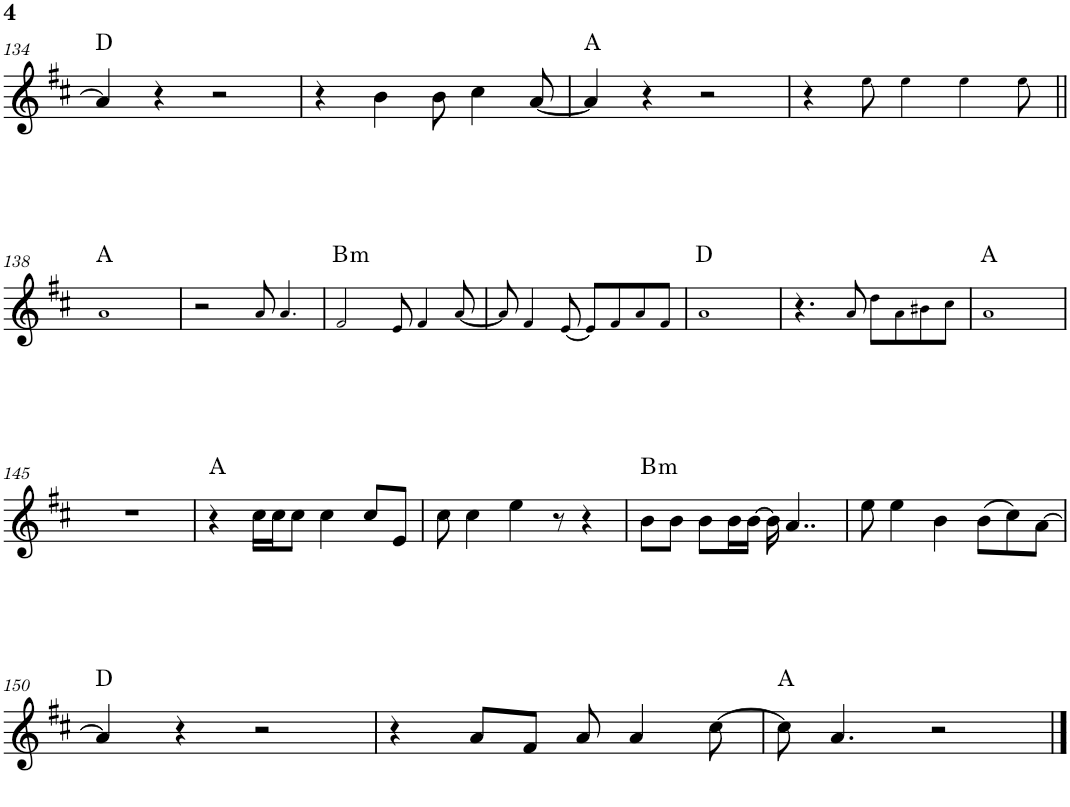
**kern	**harte
*part1	*part1
*staff1	*
*I"Piano	*
*I'Pno.	*
!!LO:PB:g=z
*clefG2	*
*k[f#c#]	*
*M4/4	*
=134	=134
4a/]	D:maj
4r	.
2r	.
=135	=135
4r	.
4b\	.
8b\	.
4cc#\	.
[8a/	.
=136	=136
4a/]	A:maj
4r	.
2r	.
=137	=137
4r	.
8ee!\	.
4ee!\	.
4ee!\	.
8ee!\	.
!!LO:LB:g=z
=138||	=138||
1a!	A:maj
=139	=139
2r	.
8a!/	.
4.a!/	.
=140	=140
!	!LO:H:kt=m
2f#!/	B:min
8e!/	.
4f#!/	.
[8a!/	.
=141	=141
8a!/]	.
4f#!/	.
[8e!/	.
8e!/L]	.
8f#!/	.
8a!/	.
8f#!/J	.
=142	=142
1a!	D:maj
=143	=143
4.r	.
8a!/	.
8dd!\L	.
8a!\	.
8b#X!\	.
8cc#!\J	.
=144	=144
1a!	A:maj
!!LO:LB:g=z
=145	=145
1r	.
=146	=146
4r	A:maj
16cc#\LL	.
16cc#\J	.
8cc#\J	.
4cc#\	.
8cc#/L	.
8e/J	.
=147	=147
8cc#\	.
4cc#\	.
4ee\	.
8r	.
4r	.
=148	=148
!	!LO:H:kt=m
8b\L	B:min
8b\J	.
8b\L	.
16b\L	.
[16b\JJ	.
16b\]	.
4..a/	.
=149	=149
8ee\	.
4ee\	.
4b\	.
(8b\L	.
8cc#\)	.
[8a\J	.
!!LO:LB:g=z
=150	=150
4a/]	D:maj
4r	.
2r	.
=151	=151
4r	.
8a/L	.
8f#/J	.
8a/	.
4a/	.
[8cc#\	.
=152	=152
8cc#\]	A:maj
4.a/	.
2r	.
==	==
*-	*-
